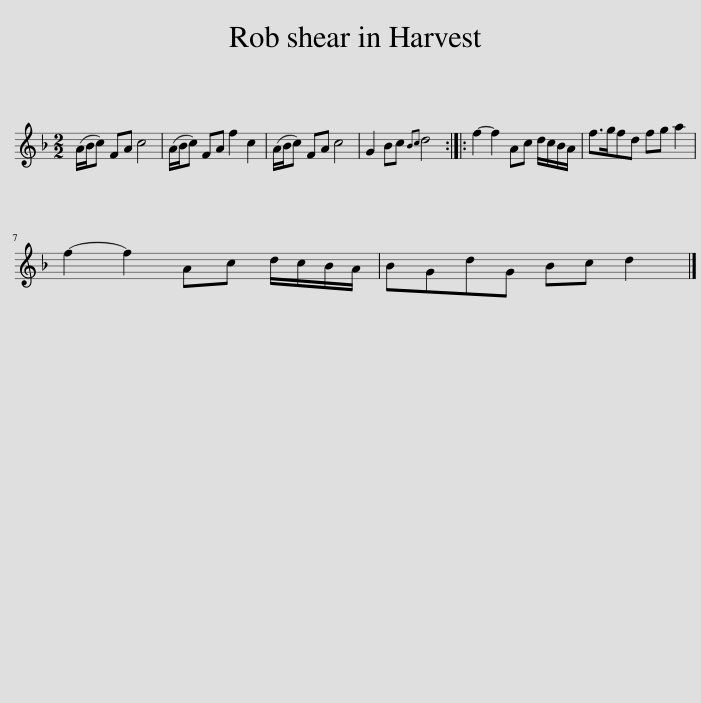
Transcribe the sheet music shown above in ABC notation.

X:1
L:1/8
M:2/2
I:linebreak $
K:F
V:1 treble
V:1
 (A/B/c) FA c4 | (A/B/c) FA f2 c2 | (A/B/c) FA c4 | G2 Bc{Bc} d4 :: f2- f2 Ac d/c/B/A/ | %5
 f>gfd fg a2 |$ f2- f2 Ac d/c/B/A/ | BGdG Bc d2 |] %8
